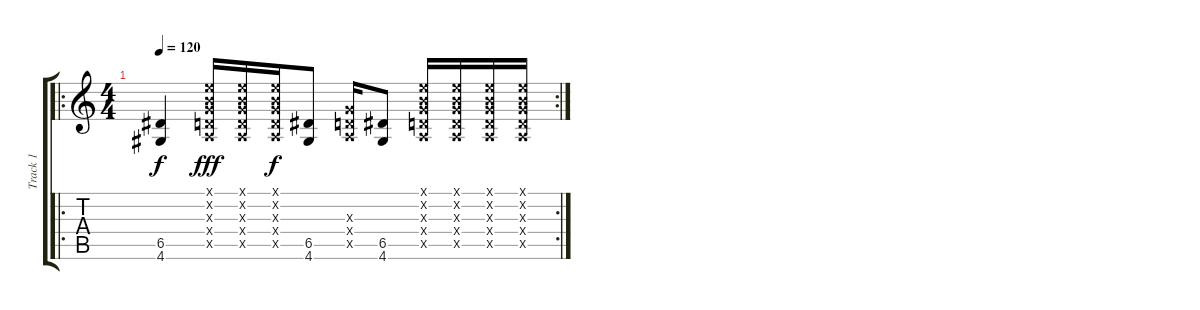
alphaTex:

\track ("Track 1" "Track 1") {instrument overdrivenguitar}
\staff {score tabs}
\tuning (E4 B3 G3 D3 A2 E2) {hide}
\ro
\rc 2
\ts (4 4)
\tempo 120
\clef g2
\ks c
(6.5 4.6).4{dy f} (0.1{x} 0.2{x} 0.3{x} 0.4{x} 0.5{x}).16{dy fff} (0.1{x} 0.2{x} 0.3{x} 0.4{x} 0.5{x}).16 (0.1{x} 0.2{x} 0.3{x} 0.4{x} 0.5{x}).16{dy f} (6.5 4.6).8 (0.3{x} 0.4{x} 0.5{x}).16 (6.5 4.6).8 (0.1{x} 0.2{x} 0.3{x} 0.4{x} 0.5{x}).16 (0.1{x} 0.2{x} 0.3{x} 0.4{x} 0.5{x}).16 (0.1{x} 0.2{x} 0.3{x} 0.4{x} 0.5{x}).16 (0.1{x} 0.2{x} 0.3{x} 0.4{x} 0.5{x}).16
